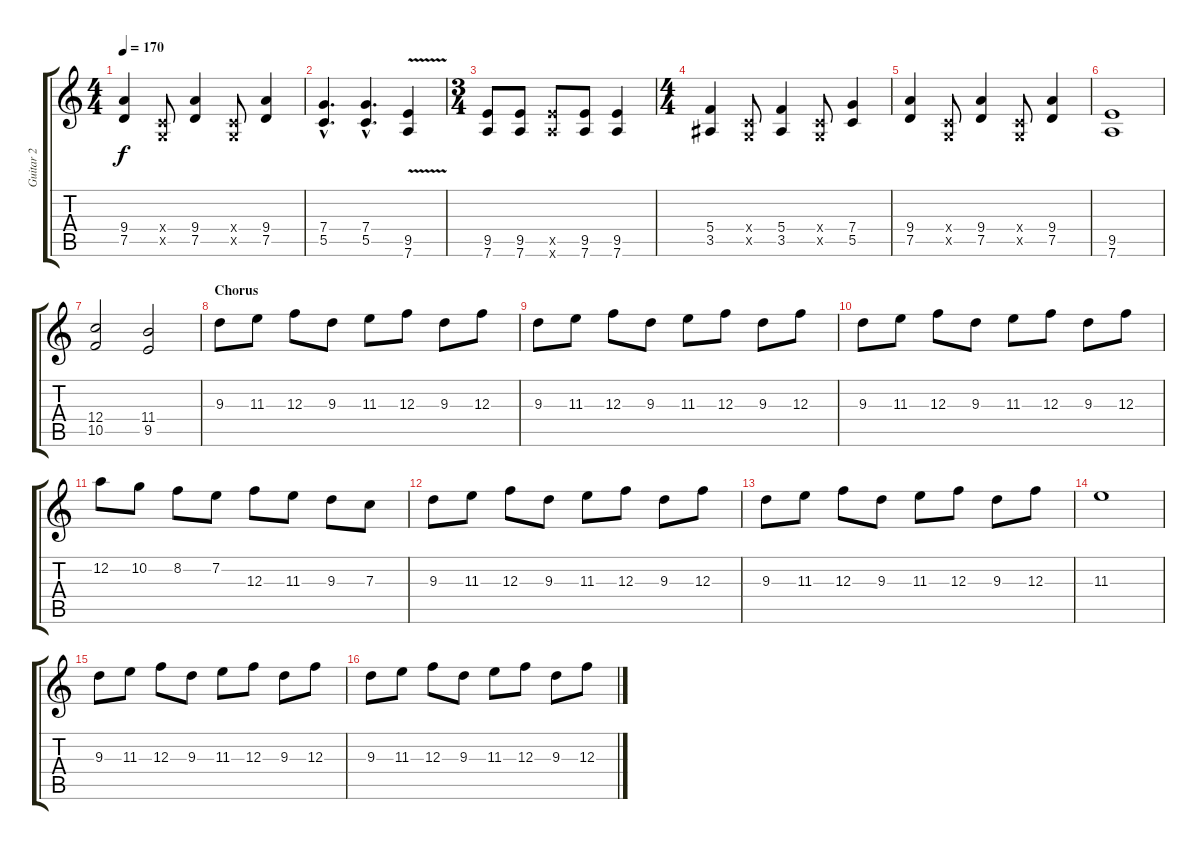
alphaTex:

\track ("Guitar 2" "Guitar 2") {instrument distortionguitar}
\staff {score tabs}
\tuning (D4 A3 F3 C3 G2 D2) {hide}
\ts (4 4)
\tempo 170
\clef g2
\ks c
(9.4 7.5).4{dy f} (0.4{x} 0.5{x}).8 (9.4 7.5).4 (0.4{x} 0.5{x}).8 (9.4 7.5).4 |
(7.4{hac} 5.5{hac}).4{d} (7.4{hac} 5.5{hac}).4{d} (9.5{v} 7.6).4 |
\ts (3 4)
(9.5 7.6).8 (9.5 7.6).8 (9.5{x} 7.6{x}).8 (9.5 7.6).8 (9.5 7.6).4 |
\ts (4 4)
(5.4 3.5).4 (0.4{x} 0.5{x}).8 (5.4 3.5).4 (0.4{x} 0.5{x}).8 (7.4 5.5).4 |
(9.4 7.5).4 (0.4{x} 0.5{x}).8 (9.4 7.5).4 (0.4{x} 0.5{x}).8 (9.4 7.5).4 |
(9.5 7.6).1 |
(12.4 10.5).2 (11.4 9.5).2 |
\section ("" "Chorus")
9.3.8 11.3.8 12.3.8 9.3.8 11.3.8 12.3.8 9.3.8 12.3.8 |
9.3.8 11.3.8 12.3.8 9.3.8 11.3.8 12.3.8 9.3.8 12.3.8 |
9.3.8 11.3.8 12.3.8 9.3.8 11.3.8 12.3.8 9.3.8 12.3.8 |
12.2.8 10.2.8 8.2.8 7.2.8 12.3.8 11.3.8 9.3.8 7.3.8 |
9.3.8 11.3.8 12.3.8 9.3.8 11.3.8 12.3.8 9.3.8 12.3.8 |
9.3.8 11.3.8 12.3.8 9.3.8 11.3.8 12.3.8 9.3.8 12.3.8 |
11.3.1 |
9.3.8 11.3.8 12.3.8 9.3.8 11.3.8 12.3.8 9.3.8 12.3.8 |
9.3.8 11.3.8 12.3.8 9.3.8 11.3.8 12.3.8 9.3.8 12.3.8
